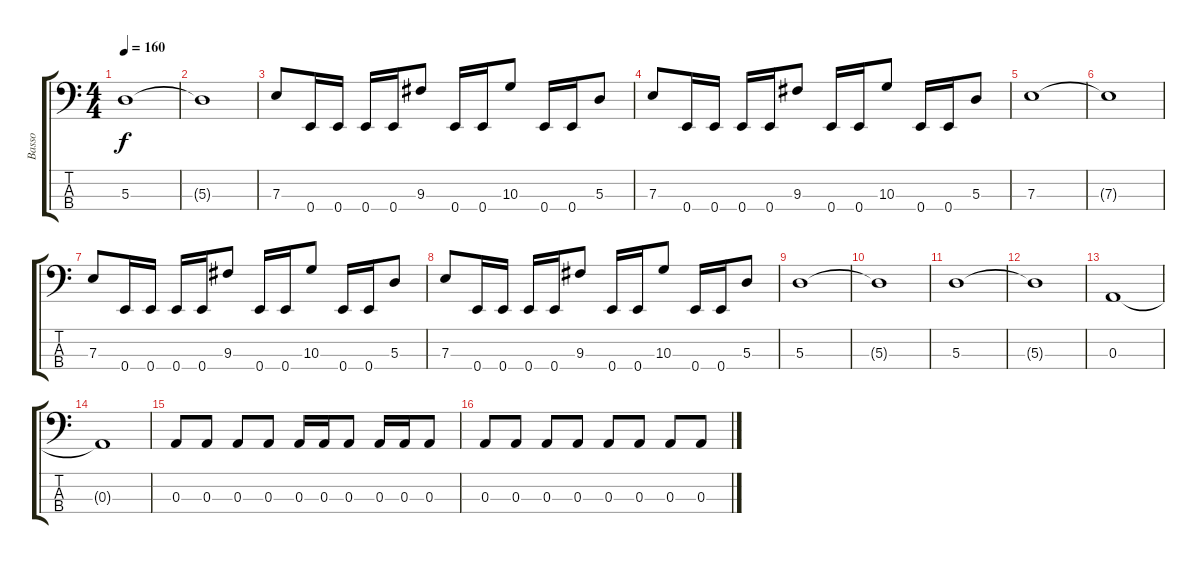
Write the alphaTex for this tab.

\track ("Basso" "Basso") {instrument electricbasspick}
\staff {score tabs}
\tuning (G2 D2 A1 E1) {hide}
\ts (4 4)
\tempo 160
\clef f4
\ks c
5.3.1{dy f} |
5.3{t}.1 |
7.3.8 0.4.16 0.4.16 0.4.16 0.4.16 9.3.8 0.4.16 0.4.16 10.3.8 0.4.16 0.4.16 5.3.8 |
7.3.8 0.4.16 0.4.16 0.4.16 0.4.16 9.3.8 0.4.16 0.4.16 10.3.8 0.4.16 0.4.16 5.3.8 |
7.3.1 |
7.3{t}.1 |
7.3.8 0.4.16 0.4.16 0.4.16 0.4.16 9.3.8 0.4.16 0.4.16 10.3.8 0.4.16 0.4.16 5.3.8 |
7.3.8 0.4.16 0.4.16 0.4.16 0.4.16 9.3.8 0.4.16 0.4.16 10.3.8 0.4.16 0.4.16 5.3.8 |
5.3.1 |
5.3{t}.1 |
5.3.1 |
5.3{t}.1 |
0.3.1 |
0.3{t}.1 |
0.3.8 0.3.8 0.3.8 0.3.8 0.3.16 0.3.16 0.3.8 0.3.16 0.3.16 0.3.8 |
0.3.8 0.3.8 0.3.8 0.3.8 0.3.8 0.3.8 0.3.8 0.3.8
